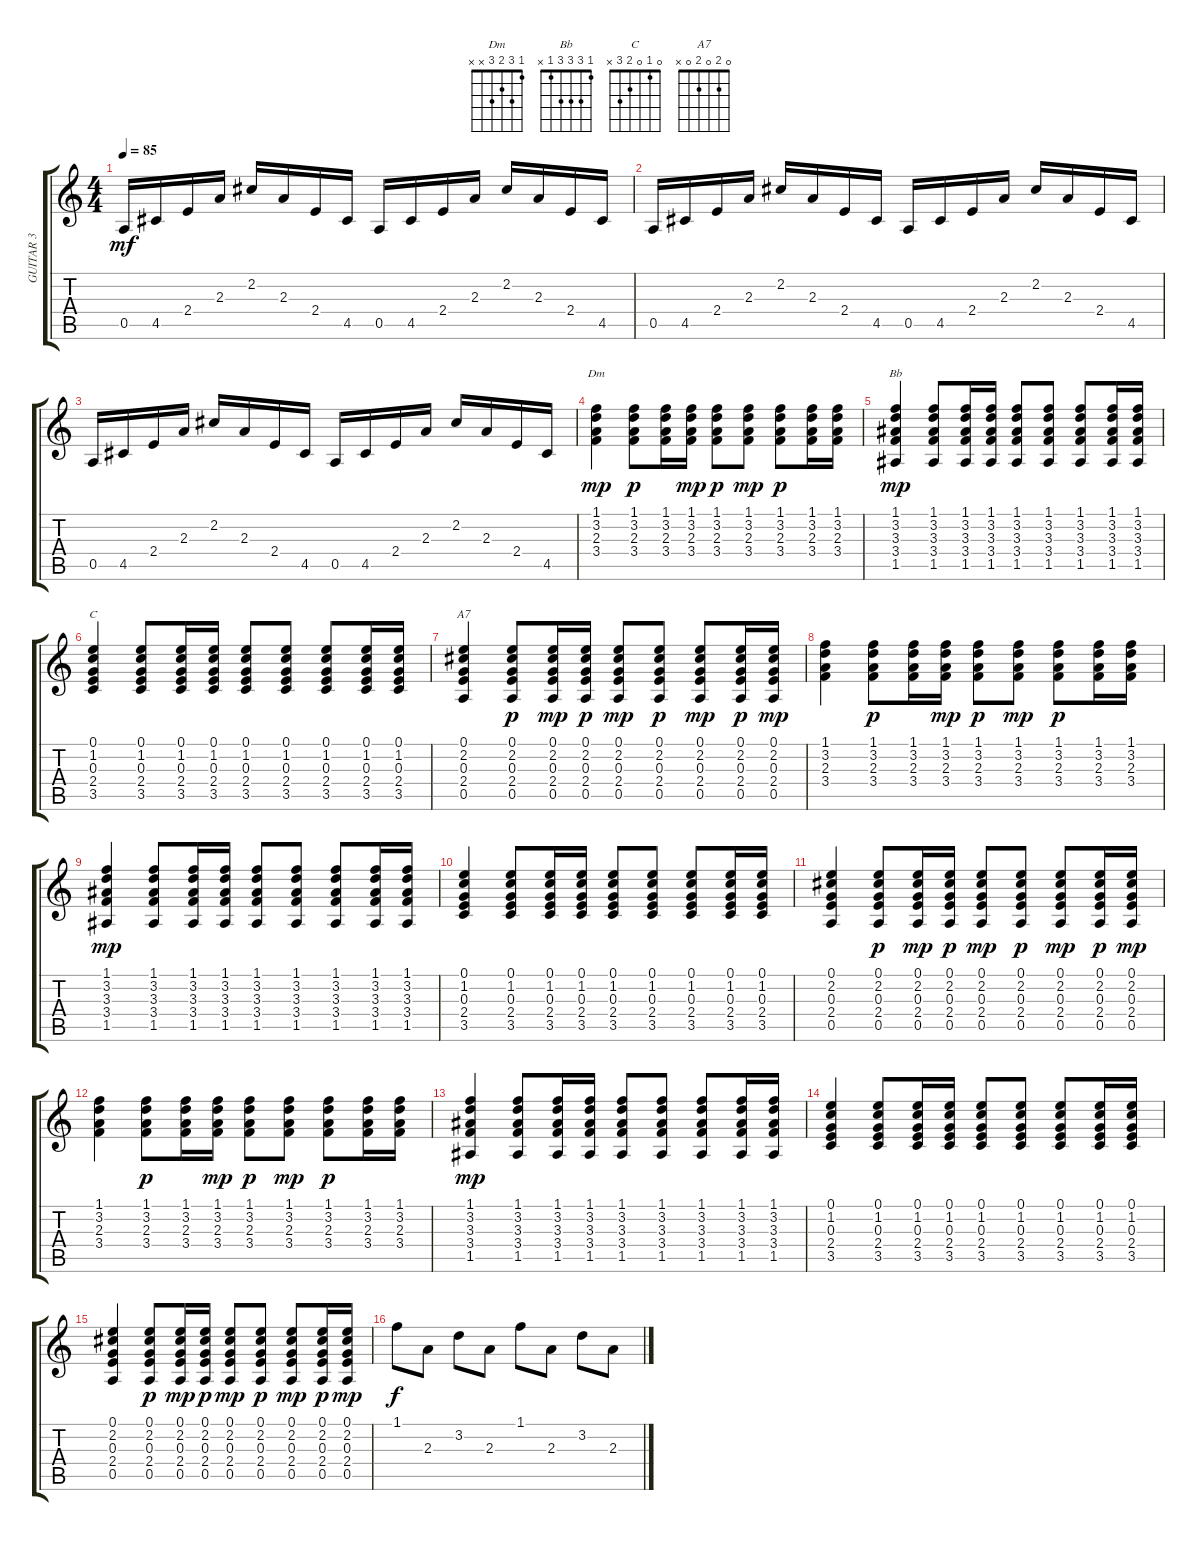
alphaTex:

\track ("GUITAR 3" "GUITAR 3") {instrument electricguitarclean}
\staff {score tabs}
\tuning (E4 B3 G3 D3 A2 E2) {hide}
\chord ("Dm" 1 3 2 3 x x)
\chord ("Bb" 1 3 3 3 1 x)
\chord ("C" 0 1 0 2 3 x)
\chord ("A7" 0 2 0 2 0 x)
\ts (4 4)
\tempo 85
\clef g2
\ks c
0.5.16{dy mf} 4.5.16 2.4.16 2.3.16 2.2.16 2.3.16 2.4.16 4.5.16 0.5.16 4.5.16 2.4.16 2.3.16 2.2.16 2.3.16 2.4.16 4.5.16 |
0.5.16 4.5.16 2.4.16 2.3.16 2.2.16 2.3.16 2.4.16 4.5.16 0.5.16 4.5.16 2.4.16 2.3.16 2.2.16 2.3.16 2.4.16 4.5.16 |
0.5.16 4.5.16 2.4.16 2.3.16 2.2.16 2.3.16 2.4.16 4.5.16 0.5.16 4.5.16 2.4.16 2.3.16 2.2.16 2.3.16 2.4.16 4.5.16 |
(1.1 3.2 2.3 3.4).4{ch "Dm" dy mp} (1.1 3.2 2.3 3.4).8{dy p} (1.1 3.2 2.3 3.4).16 (1.1 3.2 2.3 3.4).16{dy mp} (1.1 3.2 2.3 3.4).8{dy p} (1.1 3.2 2.3 3.4).8{dy mp} (1.1 3.2 2.3 3.4).8{dy p} (1.1 3.2 2.3 3.4).16 (1.1 3.2 2.3 3.4).16 |
(1.1 3.2 3.3 3.4 1.5).4{ch "Bb" dy mp} (1.1 3.2 3.3 3.4 1.5).8 (1.1 3.2 3.3 3.4 1.5).16 (1.1 3.2 3.3 3.4 1.5).16 (1.1 3.2 3.3 3.4 1.5).8 (1.1 3.2 3.3 3.4 1.5).8 (1.1 3.2 3.3 3.4 1.5).8 (1.1 3.2 3.3 3.4 1.5).16 (1.1 3.2 3.3 3.4 1.5).16 |
(0.1 1.2 0.3 2.4 3.5).4{ch "C"} (0.1 1.2 0.3 2.4 3.5).8 (0.1 1.2 0.3 2.4 3.5).16 (0.1 1.2 0.3 2.4 3.5).16 (0.1 1.2 0.3 2.4 3.5).8 (0.1 1.2 0.3 2.4 3.5).8 (0.1 1.2 0.3 2.4 3.5).8 (0.1 1.2 0.3 2.4 3.5).16 (0.1 1.2 0.3 2.4 3.5).16 |
(0.1 2.2 0.3 2.4 0.5).4{ch "A7"} (0.1 2.2 0.3 2.4 0.5).8{dy p} (0.1 2.2 0.3 2.4 0.5).16{dy mp} (0.1 2.2 0.3 2.4 0.5).16{dy p} (0.1 2.2 0.3 2.4 0.5).8{dy mp} (0.1 2.2 0.3 2.4 0.5).8{dy p} (0.1 2.2 0.3 2.4 0.5).8{dy mp} (0.1 2.2 0.3 2.4 0.5).16{dy p} (0.1 2.2 0.3 2.4 0.5).16{dy mp} |
(1.1 3.2 2.3 3.4).4 (1.1 3.2 2.3 3.4).8{dy p} (1.1 3.2 2.3 3.4).16 (1.1 3.2 2.3 3.4).16{dy mp} (1.1 3.2 2.3 3.4).8{dy p} (1.1 3.2 2.3 3.4).8{dy mp} (1.1 3.2 2.3 3.4).8{dy p} (1.1 3.2 2.3 3.4).16 (1.1 3.2 2.3 3.4).16 |
(1.1 3.2 3.3 3.4 1.5).4{dy mp} (1.1 3.2 3.3 3.4 1.5).8 (1.1 3.2 3.3 3.4 1.5).16 (1.1 3.2 3.3 3.4 1.5).16 (1.1 3.2 3.3 3.4 1.5).8 (1.1 3.2 3.3 3.4 1.5).8 (1.1 3.2 3.3 3.4 1.5).8 (1.1 3.2 3.3 3.4 1.5).16 (1.1 3.2 3.3 3.4 1.5).16 |
(0.1 1.2 0.3 2.4 3.5).4 (0.1 1.2 0.3 2.4 3.5).8 (0.1 1.2 0.3 2.4 3.5).16 (0.1 1.2 0.3 2.4 3.5).16 (0.1 1.2 0.3 2.4 3.5).8 (0.1 1.2 0.3 2.4 3.5).8 (0.1 1.2 0.3 2.4 3.5).8 (0.1 1.2 0.3 2.4 3.5).16 (0.1 1.2 0.3 2.4 3.5).16 |
(0.1 2.2 0.3 2.4 0.5).4 (0.1 2.2 0.3 2.4 0.5).8{dy p} (0.1 2.2 0.3 2.4 0.5).16{dy mp} (0.1 2.2 0.3 2.4 0.5).16{dy p} (0.1 2.2 0.3 2.4 0.5).8{dy mp} (0.1 2.2 0.3 2.4 0.5).8{dy p} (0.1 2.2 0.3 2.4 0.5).8{dy mp} (0.1 2.2 0.3 2.4 0.5).16{dy p} (0.1 2.2 0.3 2.4 0.5).16{dy mp} |
(1.1 3.2 2.3 3.4).4 (1.1 3.2 2.3 3.4).8{dy p} (1.1 3.2 2.3 3.4).16 (1.1 3.2 2.3 3.4).16{dy mp} (1.1 3.2 2.3 3.4).8{dy p} (1.1 3.2 2.3 3.4).8{dy mp} (1.1 3.2 2.3 3.4).8{dy p} (1.1 3.2 2.3 3.4).16 (1.1 3.2 2.3 3.4).16 |
(1.1 3.2 3.3 3.4 1.5).4{dy mp} (1.1 3.2 3.3 3.4 1.5).8 (1.1 3.2 3.3 3.4 1.5).16 (1.1 3.2 3.3 3.4 1.5).16 (1.1 3.2 3.3 3.4 1.5).8 (1.1 3.2 3.3 3.4 1.5).8 (1.1 3.2 3.3 3.4 1.5).8 (1.1 3.2 3.3 3.4 1.5).16 (1.1 3.2 3.3 3.4 1.5).16 |
(0.1 1.2 0.3 2.4 3.5).4 (0.1 1.2 0.3 2.4 3.5).8 (0.1 1.2 0.3 2.4 3.5).16 (0.1 1.2 0.3 2.4 3.5).16 (0.1 1.2 0.3 2.4 3.5).8 (0.1 1.2 0.3 2.4 3.5).8 (0.1 1.2 0.3 2.4 3.5).8 (0.1 1.2 0.3 2.4 3.5).16 (0.1 1.2 0.3 2.4 3.5).16 |
(0.1 2.2 0.3 2.4 0.5).4 (0.1 2.2 0.3 2.4 0.5).8{dy p} (0.1 2.2 0.3 2.4 0.5).16{dy mp} (0.1 2.2 0.3 2.4 0.5).16{dy p} (0.1 2.2 0.3 2.4 0.5).8{dy mp} (0.1 2.2 0.3 2.4 0.5).8{dy p} (0.1 2.2 0.3 2.4 0.5).8{dy mp} (0.1 2.2 0.3 2.4 0.5).16{dy p} (0.1 2.2 0.3 2.4 0.5).16{dy mp} |
1.1.8{dy f} 2.3.8 3.2.8 2.3.8 1.1.8 2.3.8 3.2.8 2.3.8
